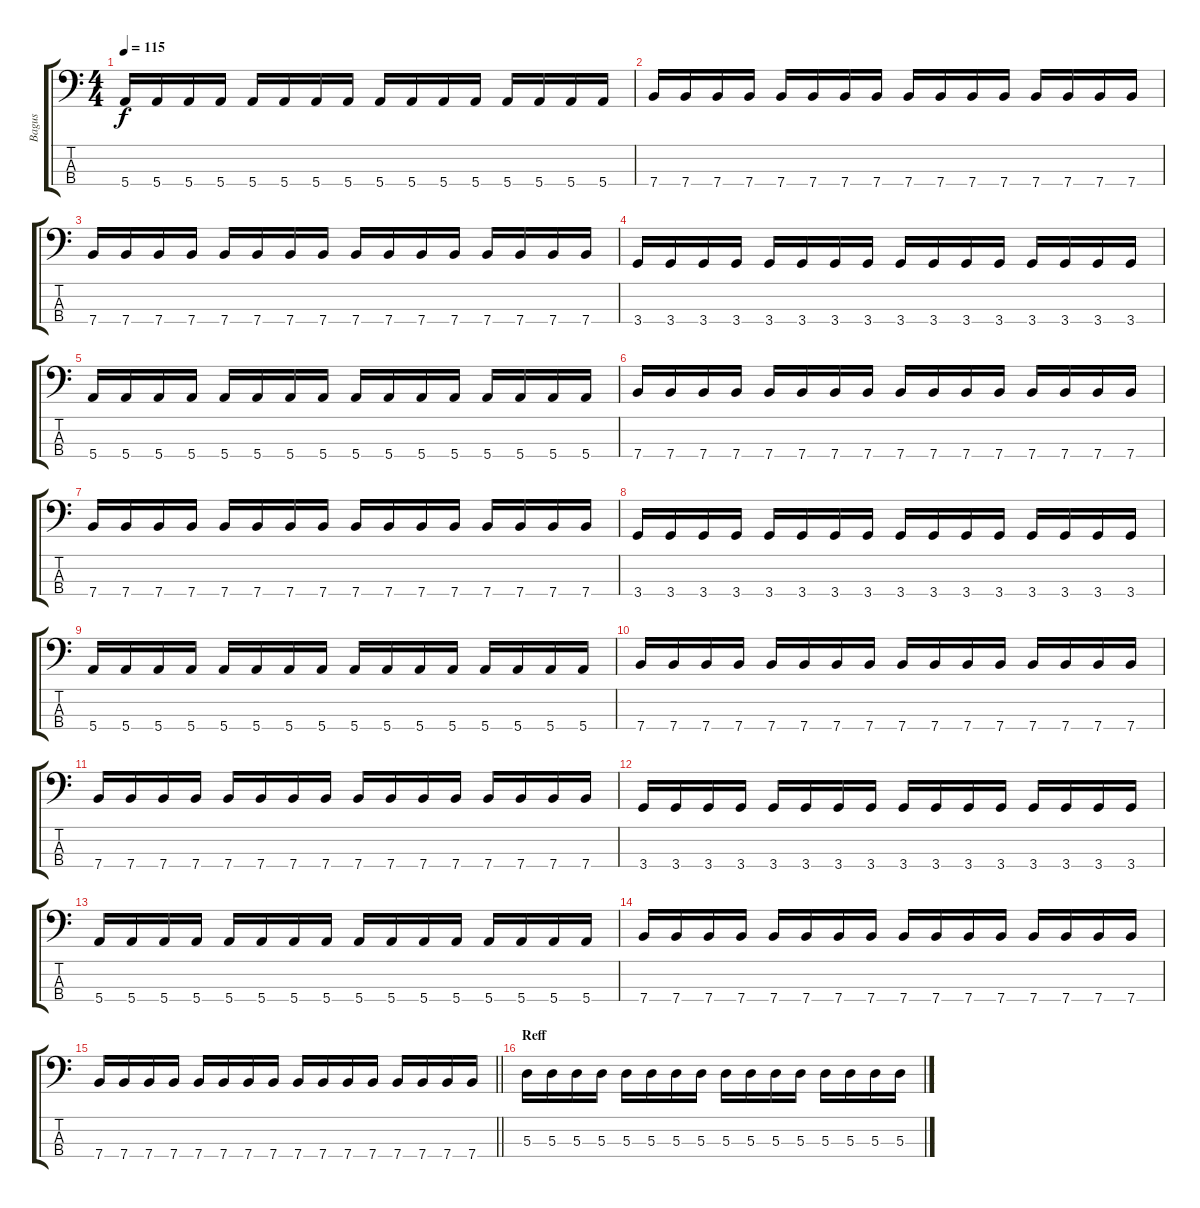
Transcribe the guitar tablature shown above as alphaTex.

\track ("Bagus" "Bagus") {instrument electricbasspick}
\staff {score tabs}
\tuning (G2 D2 A1 E1) {hide}
\ts (4 4)
\tempo 115
\clef f4
\ks c
5.4.16{dy f} 5.4.16 5.4.16 5.4.16 5.4.16 5.4.16 5.4.16 5.4.16 5.4.16 5.4.16 5.4.16 5.4.16 5.4.16 5.4.16 5.4.16 5.4.16 |
7.4.16 7.4.16 7.4.16 7.4.16 7.4.16 7.4.16 7.4.16 7.4.16 7.4.16 7.4.16 7.4.16 7.4.16 7.4.16 7.4.16 7.4.16 7.4.16 |
7.4.16 7.4.16 7.4.16 7.4.16 7.4.16 7.4.16 7.4.16 7.4.16 7.4.16 7.4.16 7.4.16 7.4.16 7.4.16 7.4.16 7.4.16 7.4.16 |
3.4.16 3.4.16 3.4.16 3.4.16 3.4.16 3.4.16 3.4.16 3.4.16 3.4.16 3.4.16 3.4.16 3.4.16 3.4.16 3.4.16 3.4.16 3.4.16 |
5.4.16 5.4.16 5.4.16 5.4.16 5.4.16 5.4.16 5.4.16 5.4.16 5.4.16 5.4.16 5.4.16 5.4.16 5.4.16 5.4.16 5.4.16 5.4.16 |
7.4.16 7.4.16 7.4.16 7.4.16 7.4.16 7.4.16 7.4.16 7.4.16 7.4.16 7.4.16 7.4.16 7.4.16 7.4.16 7.4.16 7.4.16 7.4.16 |
7.4.16 7.4.16 7.4.16 7.4.16 7.4.16 7.4.16 7.4.16 7.4.16 7.4.16 7.4.16 7.4.16 7.4.16 7.4.16 7.4.16 7.4.16 7.4.16 |
3.4.16 3.4.16 3.4.16 3.4.16 3.4.16 3.4.16 3.4.16 3.4.16 3.4.16 3.4.16 3.4.16 3.4.16 3.4.16 3.4.16 3.4.16 3.4.16 |
5.4.16 5.4.16 5.4.16 5.4.16 5.4.16 5.4.16 5.4.16 5.4.16 5.4.16 5.4.16 5.4.16 5.4.16 5.4.16 5.4.16 5.4.16 5.4.16 |
7.4.16 7.4.16 7.4.16 7.4.16 7.4.16 7.4.16 7.4.16 7.4.16 7.4.16 7.4.16 7.4.16 7.4.16 7.4.16 7.4.16 7.4.16 7.4.16 |
7.4.16 7.4.16 7.4.16 7.4.16 7.4.16 7.4.16 7.4.16 7.4.16 7.4.16 7.4.16 7.4.16 7.4.16 7.4.16 7.4.16 7.4.16 7.4.16 |
3.4.16 3.4.16 3.4.16 3.4.16 3.4.16 3.4.16 3.4.16 3.4.16 3.4.16 3.4.16 3.4.16 3.4.16 3.4.16 3.4.16 3.4.16 3.4.16 |
5.4.16 5.4.16 5.4.16 5.4.16 5.4.16 5.4.16 5.4.16 5.4.16 5.4.16 5.4.16 5.4.16 5.4.16 5.4.16 5.4.16 5.4.16 5.4.16 |
7.4.16 7.4.16 7.4.16 7.4.16 7.4.16 7.4.16 7.4.16 7.4.16 7.4.16 7.4.16 7.4.16 7.4.16 7.4.16 7.4.16 7.4.16 7.4.16 |
\barLineRight lightlight
7.4.16 7.4.16 7.4.16 7.4.16 7.4.16 7.4.16 7.4.16 7.4.16 7.4.16 7.4.16 7.4.16 7.4.16 7.4.16 7.4.16 7.4.16 7.4.16 |
\section ("" "Reff")
5.3.16 5.3.16 5.3.16 5.3.16 5.3.16 5.3.16 5.3.16 5.3.16 5.3.16 5.3.16 5.3.16 5.3.16 5.3.16 5.3.16 5.3.16 5.3.16
